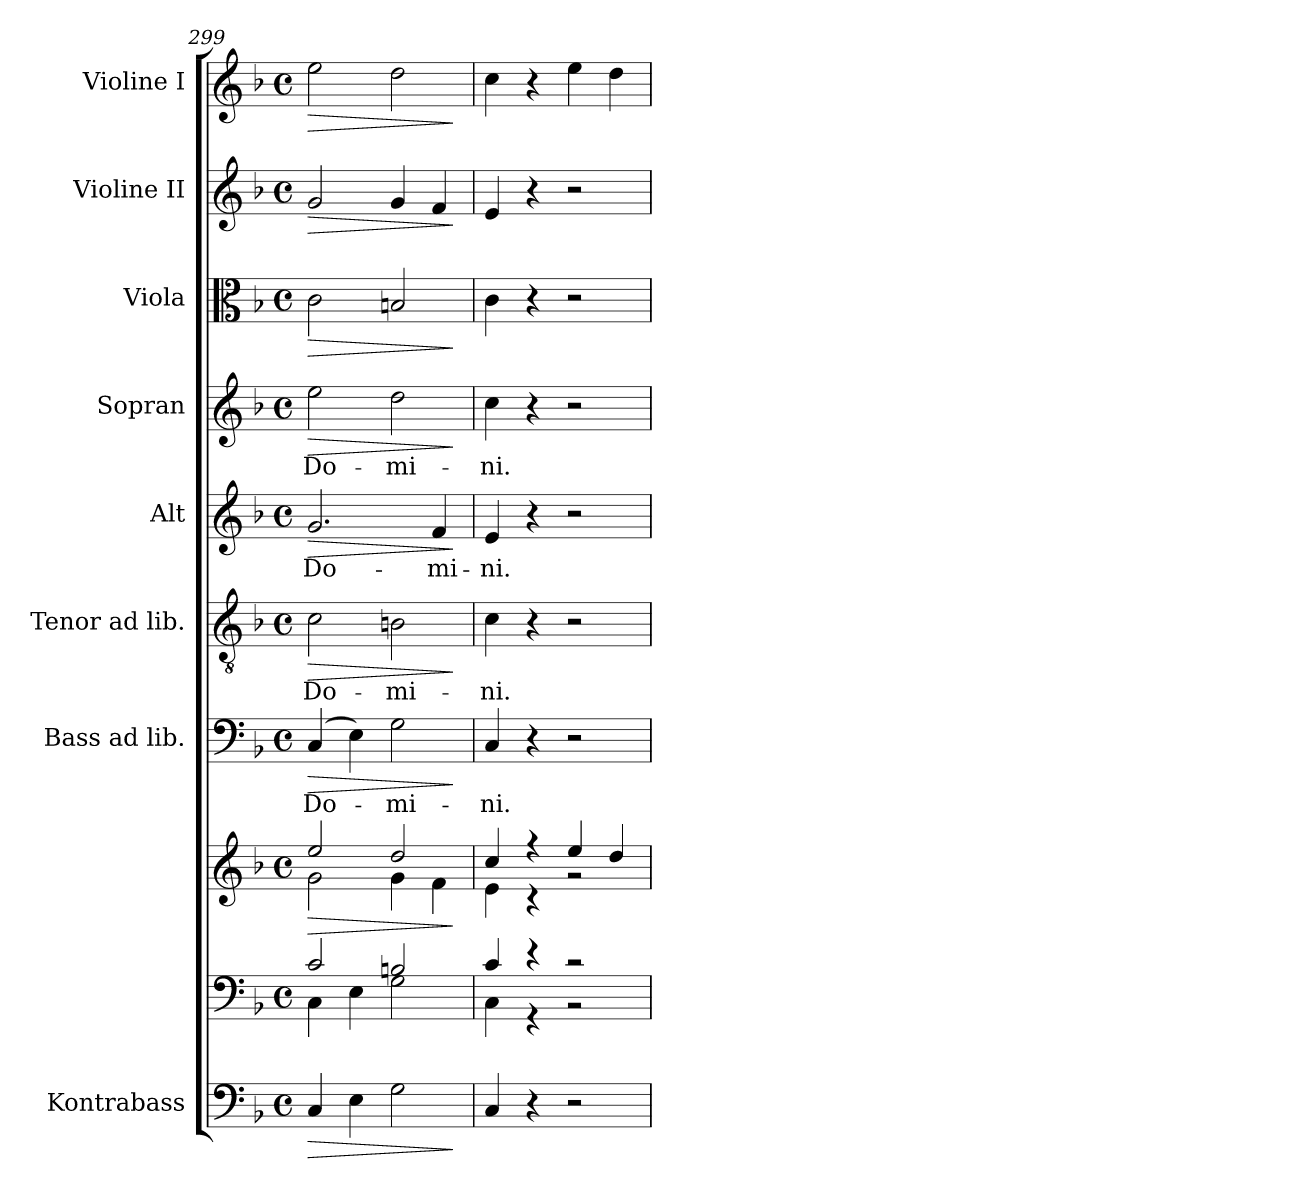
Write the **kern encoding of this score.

**kern	**dynam	**kern	**kern	**dynam	**kern	**text	**dynam	**kern	**text	**dynam	**kern	**text	**dynam	**kern	**text	**dynam	**kern	**dynam	**kern	**dynam	**kern	**dynam
*part9	*part9	*part8	*part8	*part8	*part7	*part7	*part7	*part6	*part6	*part6	*part5	*part5	*part5	*part4	*part4	*part4	*part3	*part3	*part2	*part2	*part1	*part1
*staff10	*staff10	*staff9	*staff8	*staff8/9	*staff7	*staff7	*staff7	*staff6	*staff6	*staff6	*staff5	*staff5	*staff5	*staff4	*staff4	*staff4	*staff3	*staff3	*staff2	*staff2	*staff1	*staff1
*I"Kontrabass	*	*	*	*	*I"Bass ad lib.	*	*	*I"Tenor ad lib.	*	*	*I"Alt	*	*	*I"Sopran	*	*	*I"Viola	*	*I"Violine II	*	*I"Violine I	*
*I'Kb.	*	*	*	*	*I'B.	*	*	*I'T.	*	*	*I'A.	*	*	*I'S.	*	*	*I'Vla.	*	*I'Vl. II	*	*I'Vl. I	*
*clefF4	*	*clefF4	*clefG2	*	*clefF4	*	*	*clefGv2	*	*	*clefG2	*	*	*clefG2	*	*	*clefC3	*	*clefG2	*	*clefG2	*
*ITrd7c12	*	*	*	*	*	*	*	*	*	*	*	*	*	*	*	*	*	*	*	*	*	*
*k[b-]	*	*k[b-]	*k[b-]	*	*k[b-]	*	*	*k[b-]	*	*	*k[b-]	*	*	*k[b-]	*	*	*k[b-]	*	*k[b-]	*	*k[b-]	*
*F:	*	*F:	*F:	*	*F:	*	*	*F:	*	*	*F:	*	*	*F:	*	*	*F:	*	*F:	*	*F:	*
*M4/4	*	*M4/4	*M4/4	*	*M4/4	*	*	*M4/4	*	*	*M4/4	*	*	*M4/4	*	*	*M4/4	*	*M4/4	*	*M4/4	*
*met(c)	*	*met(c)	*met(c)	*	*met(c)	*	*	*met(c)	*	*	*met(c)	*	*	*met(c)	*	*	*met(c)	*	*met(c)	*	*met(c)	*
=299	=299	=299	=299	=299	=299	=299	=299	=299	=299	=299	=299	=299	=299	=299	=299	=299	=299	=299	=299	=299	=299	=299
!	!LO:HP:b	!	!	!LO:HP:b	!	!LO:LY:b	!LO:HP:b	!	!LO:LY:b	!LO:HP:b	!	!LO:LY:b	!LO:HP:b	!	!LO:LY:b	!LO:HP:b	!	!LO:HP:b	!	!LO:HP:b	!	!LO:HP:b
*	*	*^	*^	*	*	*	*	*	*	*	*	*	*	*	*	*	*	*	*	*	*	*
4CC/	>	2c/	4C\	2ee/	2g\	>	(4C/	Do-	>	2c\	Do-	>	2.g/	Do-	>	2ee\	Do-	>	2c\	>	2g/	>	2ee\	>
4EE\	.	.	4E\	.	.	.	4E\)	.	.	.	.	.	.	.	.	.	.	.	.	.	.	.	.	.
!	!	!	!	!	!	!	!	!LO:LY:b	!	!	!LO:LY:b	!	!	!	!	!	!LO:LY:b	!	!	!	!	!	!	!
2GG\	.	2Bn/	2G\	2dd/	4g\	.	2G\	-mi-	.	2Bn\	-mi-	.	.	.	.	2dd\	-mi-	.	2Bn/	.	4g/	.	2dd\	.
!	!	!	!	!	!	!	!	!	!	!	!	!	!	!LO:LY:b	!	!	!	!	!	!	!	!	!	!
.	.	.	.	.	4f\	.	.	.	.	.	.	.	4f/	-mi-	.	.	.	.	.	.	4f/	.	.	.
*	*	*v	*v	*	*	*	*	*	*	*	*	*	*	*	*	*	*	*	*	*	*	*	*	*
*	*	*	*v	*v	*	*	*	*	*	*	*	*	*	*	*	*	*	*	*	*	*	*	*
.	]	.	.	]	.	.	]	.	.	]	.	.	]	.	.	]	.	]	.	]	.	]
!!LO:PB:g=z
=300	=300	=300	=300	=300	=300	=300	=300	=300	=300	=300	=300	=300	=300	=300	=300	=300	=300	=300	=300	=300	=300	=300
*	*	*^	*^	*	*	*	*	*	*	*	*	*	*	*	*	*	*	*	*	*	*	*
!	!	!	!	!	!	!	!	!LO:LY:b	!	!	!LO:LY:b	!	!	!LO:LY:b	!	!	!LO:LY:b	!	!	!	!	!	!	!
4CC/	.	4c/	4C\	4cc/	4e\	.	4C/	-ni.	.	4c\	-ni.	.	4e/	-ni.	.	4cc\	-ni.	.	4c\	.	4e/	.	4cc\	.
4r	.	4r	4r	4r	4r	.	4r	.	.	4r	.	.	4r	.	.	4r	.	.	4r	.	4r	.	4r	.
2r	.	2r	2r	4ee/	2rg	.	2r	.	.	2r	.	.	2r	.	.	2r	.	.	2r	.	2r	.	4ee\	.
.	.	.	.	4dd/	.	.	.	.	.	.	.	.	.	.	.	.	.	.	.	.	.	.	4dd\	.
*	*	*v	*v	*	*	*	*	*	*	*	*	*	*	*	*	*	*	*	*	*	*	*	*	*
*	*	*	*v	*v	*	*	*	*	*	*	*	*	*	*	*	*	*	*	*	*	*	*	*
=	=	=	=	=	=	=	=	=	=	=	=	=	=	=	=	=	=	=	=	=	=	=
*-	*-	*-	*-	*-	*-	*-	*-	*-	*-	*-	*-	*-	*-	*-	*-	*-	*-	*-	*-	*-	*-	*-
